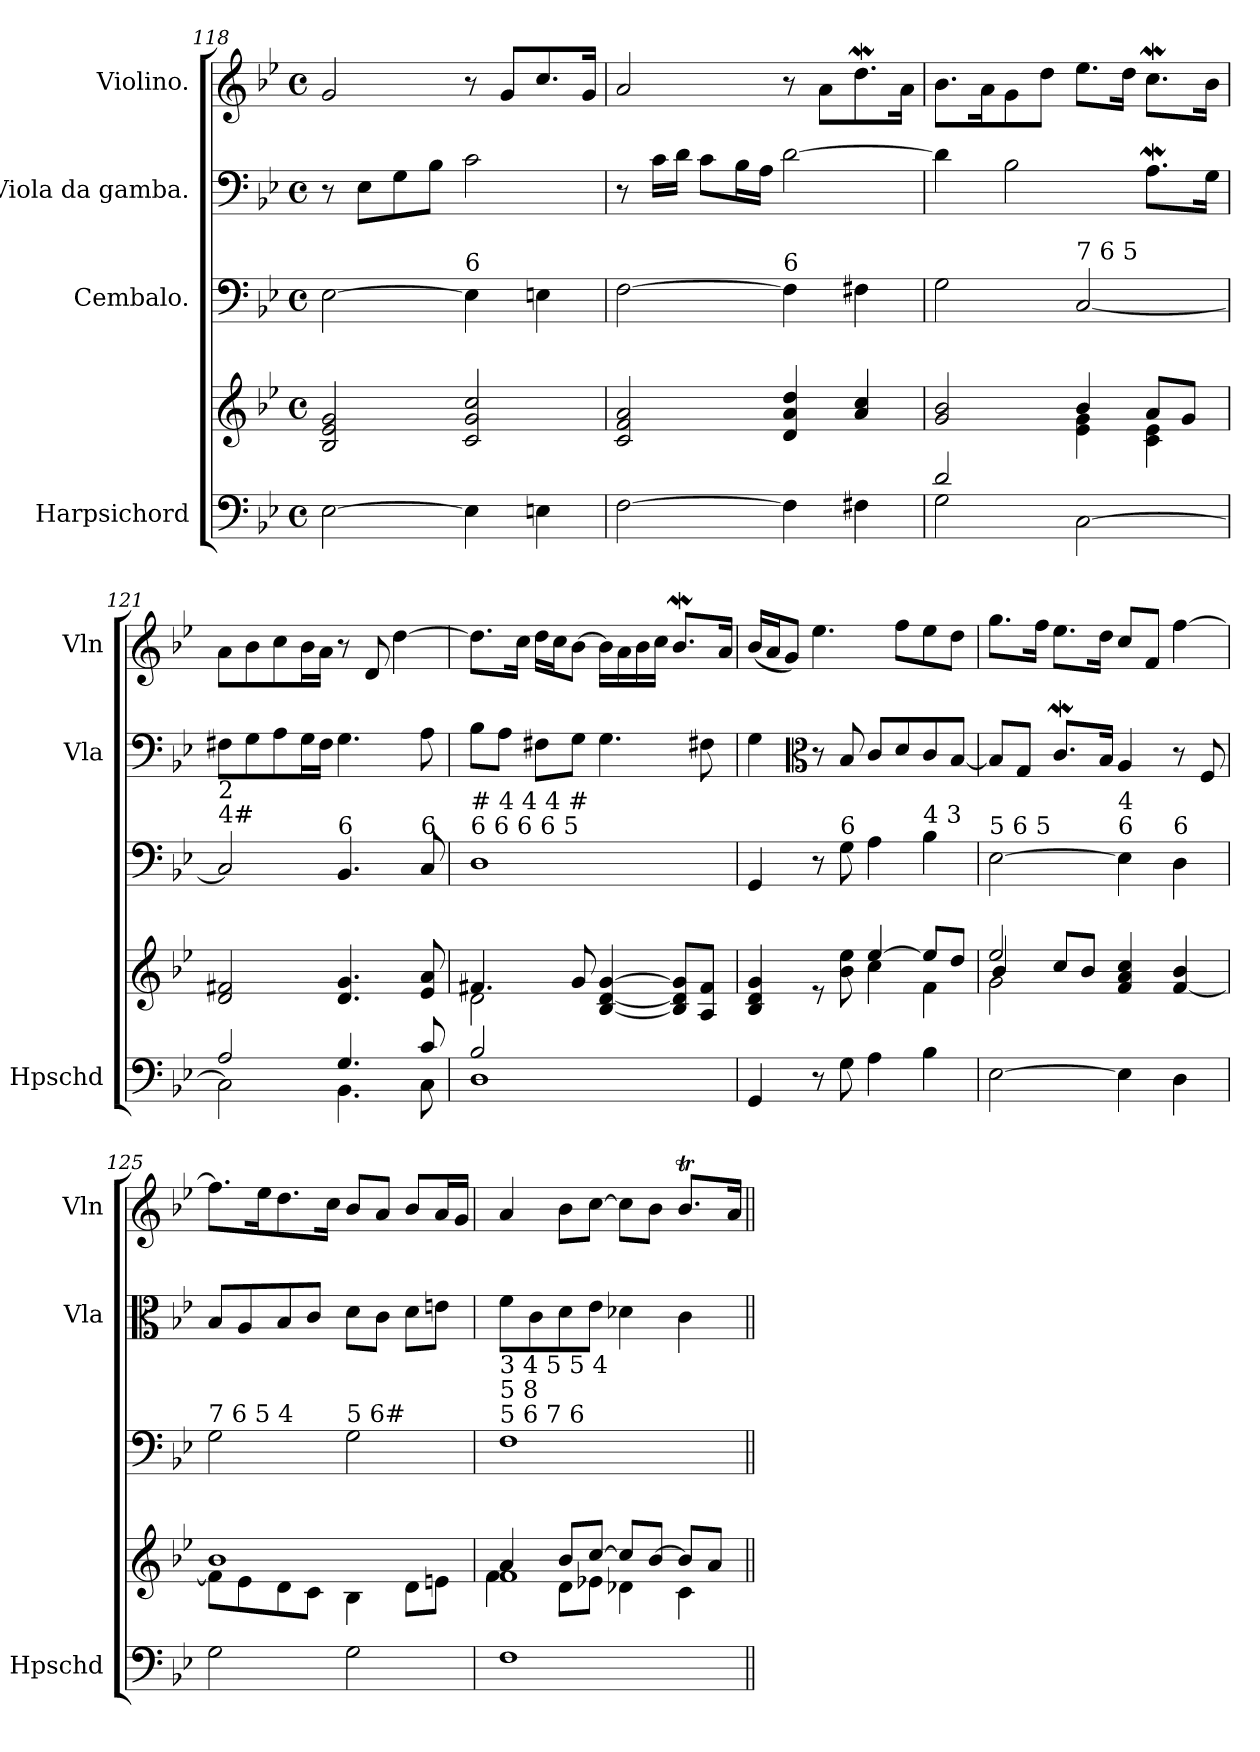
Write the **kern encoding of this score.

**kern	**kern	**kern	**kern	**kern
*part4	*part4	*part3	*part2	*part1
*staff5	*staff4	*staff3	*staff2	*staff1
*I"Harpsichord	*	*I"Cembalo.	*I"Viola da gamba.	*I"Violino.
*I'Hpschd	*	*	*I'Vla	*I'Vln
*clefF4	*clefG2	*clefF4	*clefF4	*clefG2
*k[b-e-]	*k[b-e-]	*k[b-e-]	*k[b-e-]	*k[b-e-]
*M4/4	*M4/4	*M4/4	*M4/4	*M4/4
*met(c)	*met(c)	*met(c)	*met(c)	*met(c)
=118	=118	=118	=118	=118
[2E-\	2B-/ 2e-/ 2g/	[2E-\	8r	2g/
.	.	.	8E-\L	.
.	.	.	8G\	.
.	.	.	8B-\J	.
!	!	!LO:TX:a:t=6	!	!
4E-\]	2c/ 2g/ 2cc/	4E-\]	2c\	8r
.	.	.	.	8g/L
4En\	.	4En\	.	8.cc/
.	.	.	.	16g/Jk
!!LO:LB:g=z
=119	=119	=119	=119	=119
[2F\	2c/ 2f/ 2a/	[2F\	8r	2a/
.	.	.	16c\LL	.
.	.	.	16d\JJ	.
.	.	.	8c\L	.
.	.	.	16B-\L	.
.	.	.	16A\JJ	.
!	!	!LO:TX:a:t=6	!	!
4F\]	4d/ 4a/ 4dd/	4F\]	[2d\	8r
.	.	.	.	8a\L
4F#X\	4a/ 4cc/	4F#X\	.	8.ddW\
.	.	.	.	16a\Jk
=120	=120	=120	=120	=120
*^	*^	*	*	*
2G\	2d/	2g/ 2b-/	2ryy	2G\	4d\]	8.b-\L
.	.	.	.	.	.	16a\K
.	.	.	.	.	2B-\	8g\
.	.	.	.	.	.	8dd\J
!	!	!	!	!LO:TX:a:t=7         6    5	!	!
[2C\	2ryy	4b-/	4e-\ 4g\	[2C/	.	8.ee-\L
.	.	.	.	.	.	16dd\Jk
.	.	8a/L	4c\ 4e-\	.	8.AW\L	8.ccW\L
.	.	8g/J	.	.	.	.
.	.	.	.	.	16G\Jk	16b-\Jk
*	*	*v	*v	*	*	*
=121	=121	=121	=121	=121	=121
!	!	!	!LO:TX:a:t=4#	!	!
!	!	!	!LO:TX:a:t=2	!	!
2C\]	2A/	2d/ 2f#X/	2C/]	8F#X\L	8a\L
.	.	.	.	8G\	8b-\
.	.	.	.	8A\	8cc\
.	.	.	.	16G\L	16b-\L
.	.	.	.	16F#\JJ	16a\JJ
!	!	!	!LO:TX:a:t=6	!	!
4.BB-\	4.G/	4.d/ 4.g/	4.BB-/	4.G\	8r
.	.	.	.	.	8d/
.	.	.	.	.	[4dd\
!	!	!	!LO:TX:a:t=6	!	!
8C\	8c/	8e-/ 8a/	8C/	8A\	.
=122	=122	=122	=122	=122	=122
*	*	*^	*	*	*
!	!	!	!	!LO:TX:a:t=6                   6   6              6    5	!	!
!	!	!	!	!LO:TX:a:t=#                    4   4              4    #	!	!
1D	2B-/	4.f#X/	2d\	1D	8B-\L	8.dd\L]
.	.	.	.	.	8A\J	.
.	.	.	.	.	.	16cc\Jk
.	.	.	.	.	8F#X\L	16dd\LL
.	.	.	.	.	.	16cc\J
.	.	8g/	.	.	8G\J	[8b-\J
.	2ryy	[4B-/ [4d/ [4g/	2ryy	.	4.G\	16b-\LL]
.	.	.	.	.	.	16a\
.	.	.	.	.	.	16b-\
.	.	.	.	.	.	16cc\JJ
.	.	8B-/] 8d/] 8g/]L	.	.	.	8.b-w/L
.	.	8A/ 8f#/J	.	.	8F#X\	.
.	.	.	.	.	.	16a/Jk
*v	*v	*	*	*	*	*
!!LO:PB:g=z
=123	=123	=123	=123	=123	=123
4GG/	4B-/ 4d/ 4g/	2ryy	4GG/	4G\	(<16b-/LL
.	.	.	.	.	16a/J
.	.	.	.	.	8g/J)
*	*	*	*	*clefC3	*
8r	8re	.	8r	8r	4.ee-\
!	!	!	!LO:TX:a:t=6	!	!
8G\	8b-\ 8ee-\	.	8G\	8B-/	.
4A\	[4ee-/	4cc\	4A\	8c/L	.
.	.	.	.	8d/	8ff\L
!	!	!	!LO:TX:a:t=4     3	!	!
4B-\	8ee-/L]	4f\	4B-\	8c/	8ee-\
.	8dd/J	.	.	[8B-/J	8dd\J
=124	=124	=124	=124	=124	=124
*	*	*^	*	*	*
!	!	!	!	!LO:TX:a:t=5           6    5	!	!
[2E-\	2ee-/	2g\	4b-/	[2E-\	8B-/L]	8.gg\L
.	.	.	.	.	8G/J	.
.	.	.	.	.	.	16ff\Jk
.	.	.	8cc/L	.	8.cW/L	8.ee-\L
.	.	.	8b-/J	.	.	.
.	.	.	.	.	16B-/Jk	16dd\Jk
!	!	!	!	!LO:TX:a:t=6	!	!
!	!	!	!	!LO:TX:a:t=4	!	!
4E-\]	4f/ 4a/ 4cc/	2ryy	2ryy	4E-\]	4A/	8cc/L
.	.	.	.	.	.	8f/J
!	!	!	!	!LO:TX:a:t=6	!	!
4D\	[4f/ 4b-/	.	.	4D\	8r	[4ff\
.	.	.	.	.	8F/	.
*	*	*v	*v	*	*	*
=125	=125	=125	=125	=125	=125
!	!	!	!LO:TX:a:t=7   6      5    4	!	!
2G\	1b-	8f\L]	2G\	8B-/L	8.ff\L]
.	.	8e-\	.	8A/	.
.	.	.	.	.	16ee-\K
.	.	8d\	.	8B-/	8.dd\
.	.	8c\J	.	8c/J	.
.	.	.	.	.	16cc\Jk
!	!	!	!LO:TX:a:t=5               6#	!	!
2G\	.	4B-\	2G\	8d\L	8b-/L
.	.	.	.	8c\J	8a/J
.	.	8d\L	.	8d\L	8b-/L
.	.	8en\J	.	8en\J	16a/L
.	.	.	.	.	16g/JJ
=126	=126	=126	=126	=126	=126
*	*	*^	*	*	*
!	!	!	!	!LO:TX:a:t=5          6    7     6	!	!
!	!	!	!	!LO:TX:a:t=5         8	!	!
!	!	!	!	!LO:TX:a:t=3          4    5     5          4	!	!
1F	4a/	1f	4f\	1F	8f\L	4a/
.	.	.	.	.	8c\	.
.	8b-/L	.	8d\L	.	8d\	8b-\L
.	[8cc/J	.	8e-X\J	.	8e-\J	[8cc\J
.	8cc/L]	.	4d-X\	.	4d-X\	8cc\L]
.	[8b-/J	.	.	.	.	8b-\J
*	*	*	*	*	*	*MM30
.	8b-/L]	.	4c\	.	4c\	8.b-T/L
.	8a/J	.	.	.	.	.
.	.	.	.	.	.	16a/Jk
*	*v	*v	*v	*	*	*
=||	=||	=||	=||	=||
*-	*-	*-	*-	*-
